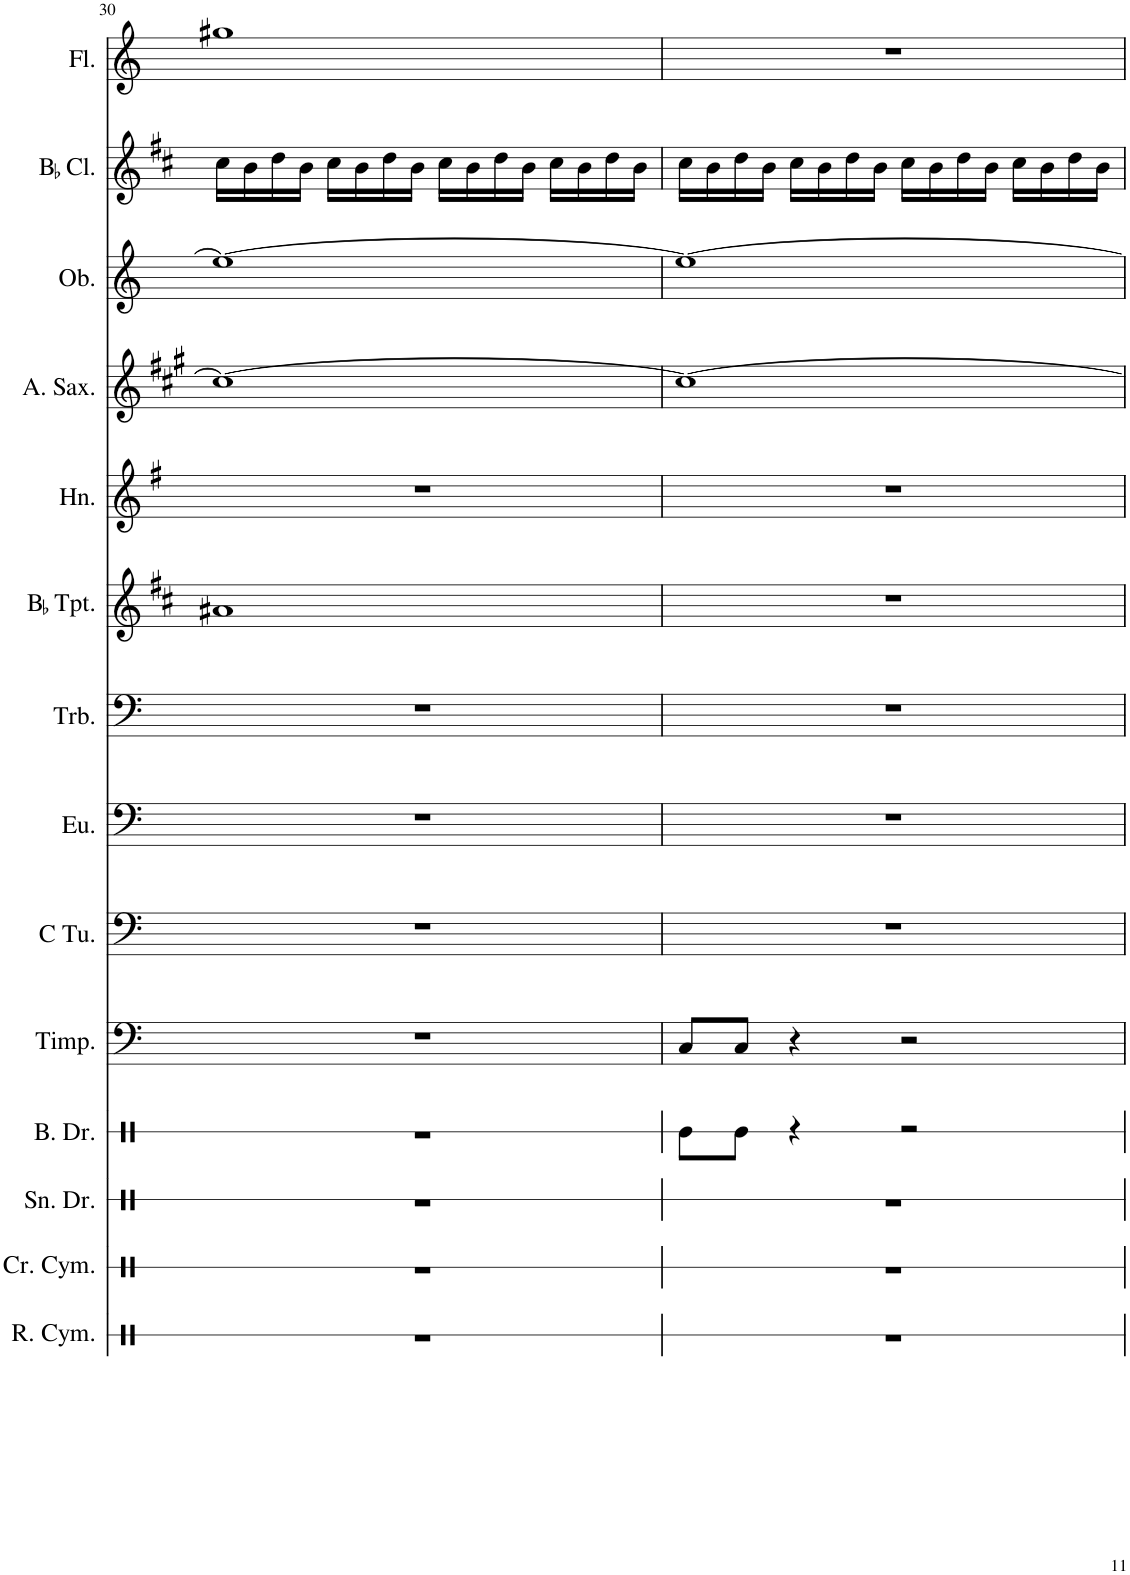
**kern	**kern	**kern	**kern	**kern	**kern	**kern	**kern	**kern	**kern	**kern	**kern	**kern	**kern
*part14	*part13	*part12	*part11	*part10	*part9	*part8	*part7	*part6	*part5	*part4	*part3	*part2	*part1
*staff14	*staff13	*staff12	*staff11	*staff10	*staff9	*staff8	*staff7	*staff6	*staff5	*staff4	*staff3	*staff2	*staff1
*I"Ride Cymbal	*I"Crash Cymbal	*I"Snare Drum	*I"Bass Drum	*I"Timpani	*I"C Tuba	*I"Euphonium	*I"Trombone	*I"BaccidentalFlat Trumpet	*I"Horn	*I"Alto Saxophone	*I"Oboe	*I"BaccidentalFlat Clarinet	*I"Flute
*I'R. Cym.	*I'Cr. Cym.	*I'Sn. Dr.	*I'B. Dr.	*I'Timp.	*I'C Tu.	*I'Eu.	*I'Trb.	*I'BaccidentalFlat Tpt.	*I'Hn.	*I'A. Sax.	*I'Ob.	*I'BaccidentalFlat Cl.	*I'Fl.
!!LO:PB:g=z
*clefX	*clefX	*clefX	*clefX	*clefF4	*clefF4	*clefF4	*clefF4	*clefG2	*clefG2	*clefG2	*clefG2	*clefG2	*clefG2
*	*	*	*	*	*	*	*	*Trd1c2	*Trd4c7	*Trd5c9	*	*Trd1c2	*
*k[]	*k[]	*k[]	*k[]	*k[]	*k[]	*k[]	*k[]	*k[f#c#]	*k[f#]	*k[f#c#g#]	*k[]	*k[f#c#]	*k[]
*M4/4	*M4/4	*M4/4	*M4/4	*M4/4	*M4/4	*M4/4	*M4/4	*M4/4	*M4/4	*M4/4	*M4/4	*M4/4	*M4/4
=30	=30	=30	=30	=30	=30	=30	=30	=30	=30	=30	=30	=30	=30
1r	1r	1r	1r	1r	1r	1r	1r	1a#X	1r	1cc#_	1ee_	16cc#\LL	1gg#X
.	.	.	.	.	.	.	.	.	.	.	.	16b\	.
.	.	.	.	.	.	.	.	.	.	.	.	16dd\	.
.	.	.	.	.	.	.	.	.	.	.	.	16b\JJ	.
.	.	.	.	.	.	.	.	.	.	.	.	16cc#\LL	.
.	.	.	.	.	.	.	.	.	.	.	.	16b\	.
.	.	.	.	.	.	.	.	.	.	.	.	16dd\	.
.	.	.	.	.	.	.	.	.	.	.	.	16b\JJ	.
.	.	.	.	.	.	.	.	.	.	.	.	16cc#\LL	.
.	.	.	.	.	.	.	.	.	.	.	.	16b\	.
.	.	.	.	.	.	.	.	.	.	.	.	16dd\	.
.	.	.	.	.	.	.	.	.	.	.	.	16b\JJ	.
.	.	.	.	.	.	.	.	.	.	.	.	16cc#\LL	.
.	.	.	.	.	.	.	.	.	.	.	.	16b\	.
.	.	.	.	.	.	.	.	.	.	.	.	16dd\	.
.	.	.	.	.	.	.	.	.	.	.	.	16b\JJ	.
=31	=31	=31	=31	=31	=31	=31	=31	=31	=31	=31	=31	=31	=31
1r	1r	1r	8Re\L	8C/L	1r	1r	1r	1r	1r	1cc#_	1ee_	16cc#\LL	1r
.	.	.	.	.	.	.	.	.	.	.	.	16b\	.
.	.	.	8Re\J	8C/J	.	.	.	.	.	.	.	16dd\	.
.	.	.	.	.	.	.	.	.	.	.	.	16b\JJ	.
.	.	.	4r	4r	.	.	.	.	.	.	.	16cc#\LL	.
.	.	.	.	.	.	.	.	.	.	.	.	16b\	.
.	.	.	.	.	.	.	.	.	.	.	.	16dd\	.
.	.	.	.	.	.	.	.	.	.	.	.	16b\JJ	.
.	.	.	2r	2r	.	.	.	.	.	.	.	16cc#\LL	.
.	.	.	.	.	.	.	.	.	.	.	.	16b\	.
.	.	.	.	.	.	.	.	.	.	.	.	16dd\	.
.	.	.	.	.	.	.	.	.	.	.	.	16b\JJ	.
.	.	.	.	.	.	.	.	.	.	.	.	16cc#\LL	.
.	.	.	.	.	.	.	.	.	.	.	.	16b\	.
.	.	.	.	.	.	.	.	.	.	.	.	16dd\	.
.	.	.	.	.	.	.	.	.	.	.	.	16b\JJ	.
=	=	=	=	=	=	=	=	=	=	=	=	=	=
*-	*-	*-	*-	*-	*-	*-	*-	*-	*-	*-	*-	*-	*-
